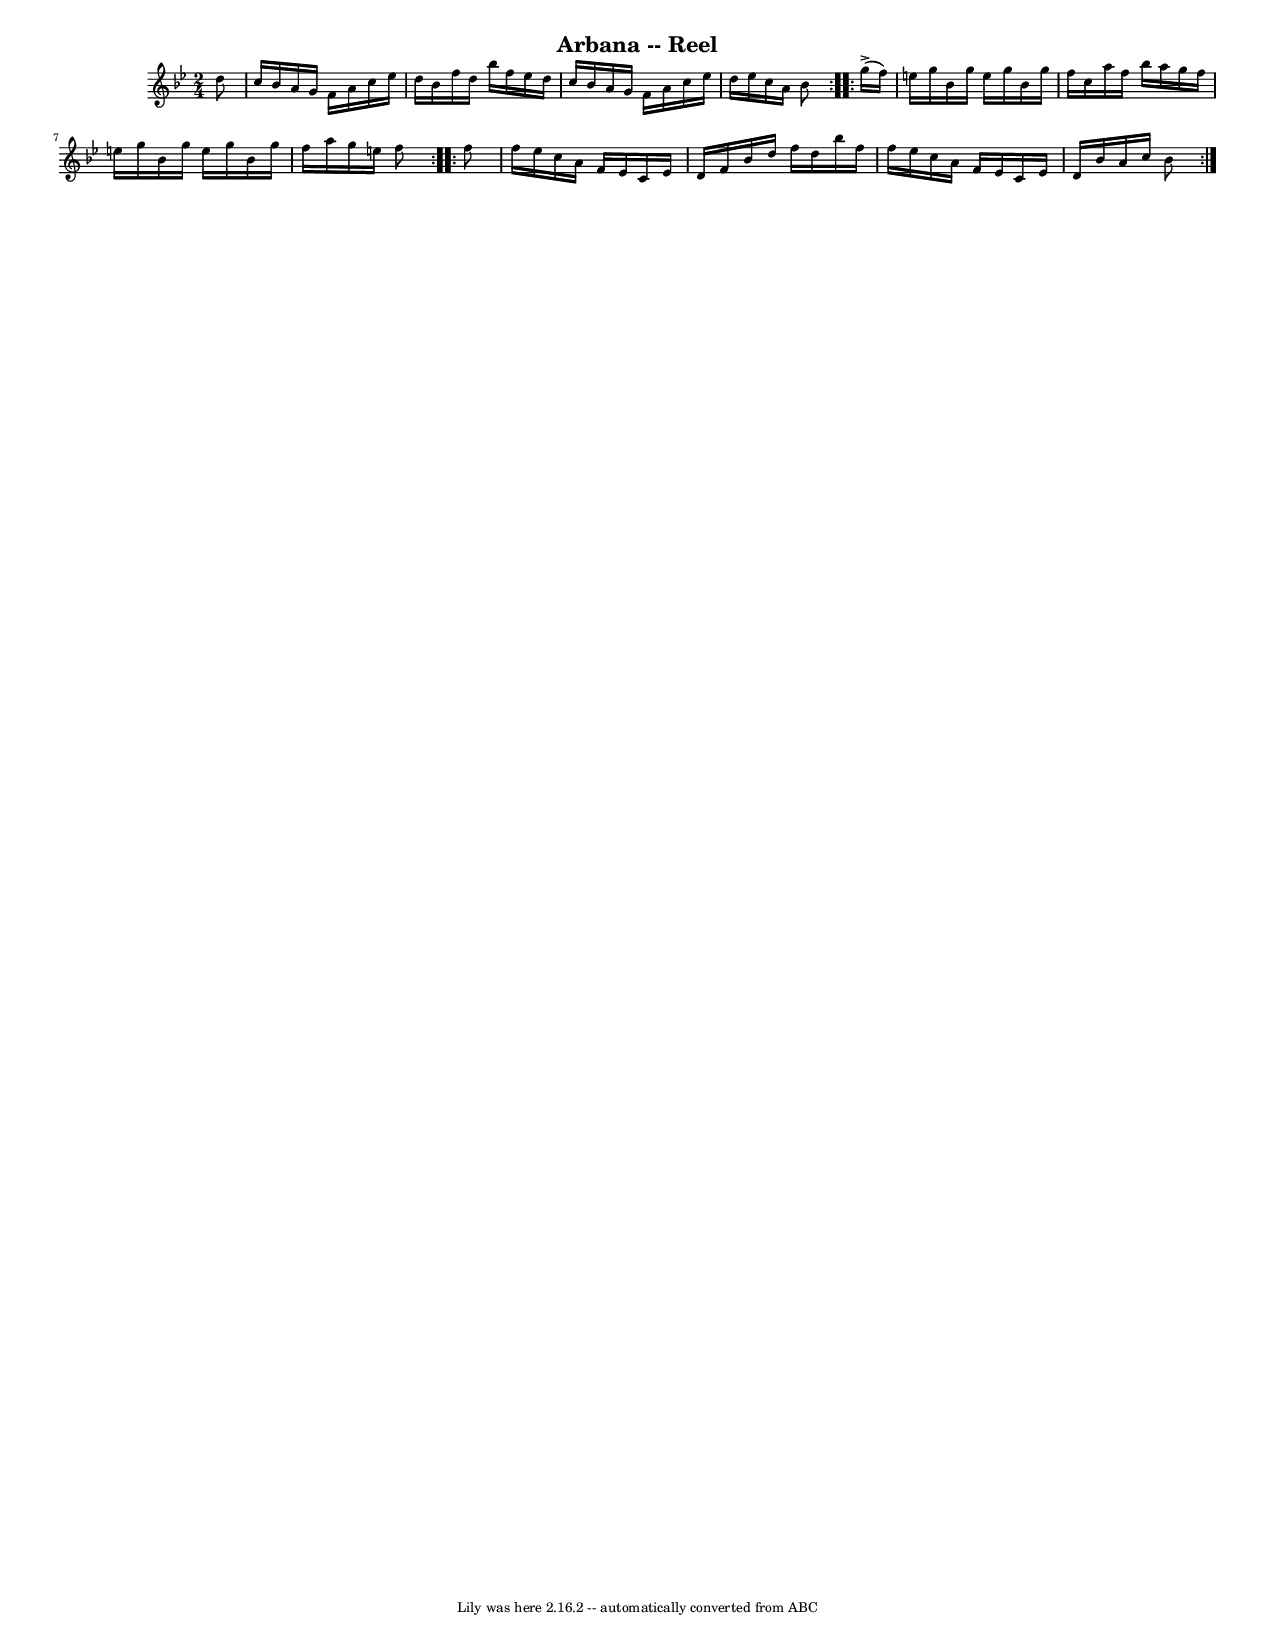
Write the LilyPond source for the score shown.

\version "2.16.2"
\include "Mammoth.ily"
\header {
  %% book = "Ryan's Mammoth Collection"
  crossRefNumber = "1"
  footnotes = ""
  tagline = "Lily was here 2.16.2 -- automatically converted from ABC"
  title = "Arbana -- Reel"

}
voicedefault =  {



  \repeat volta 2 {
    \time 2/4
    \key bf \major
    \partial 8
    d''8    |
    c''16 bf'16 a'16 g'16 f'16 a'16 c''16 ef''16     |
    d''16 bf'16 f''16 d''16 bf''16 f''16 ef''16 d''16     |
    c''16 bf'16 a'16 g'16 f'16 a'16 c''16 ef''16     |
    d''16 ef''16
    c''16 a'16 bf'8
  }
  \repeat volta 2 {
    g''16^\accent(f''16)   |
    e''16 g''16 bf'16 g''16 e''16 g''16 bf'16 g''16     |
    f''16 c''16 a''16 f''16 bf''16 a''16 g''16 f''16     |
    e''16 g''16 bf'16 g''16 e''16 g''16 bf'16 g''16     |
    f''16 a''16 g''16 e''16 f''8

  }
  \repeat volta 2 {
    f''8    |
    f''16 ef''16 c''16 a'16 f'16 ef'16 c'16 ef'16     |
    d'16 f'16 bf'16 d''16 f''16 d''16 bf''16 f''16     |
    f''16 ef''16 c''16 a'16 f'16 ef'16 c'16 ef'16     |
    d'16 bf'16 a'16
    c''16 bf'8
  }

}

\score{
  <<

    \context Staff="default"
    {
      \voicedefault

    }

  >>
  \layout {

  }
  \midi {
  }

}
